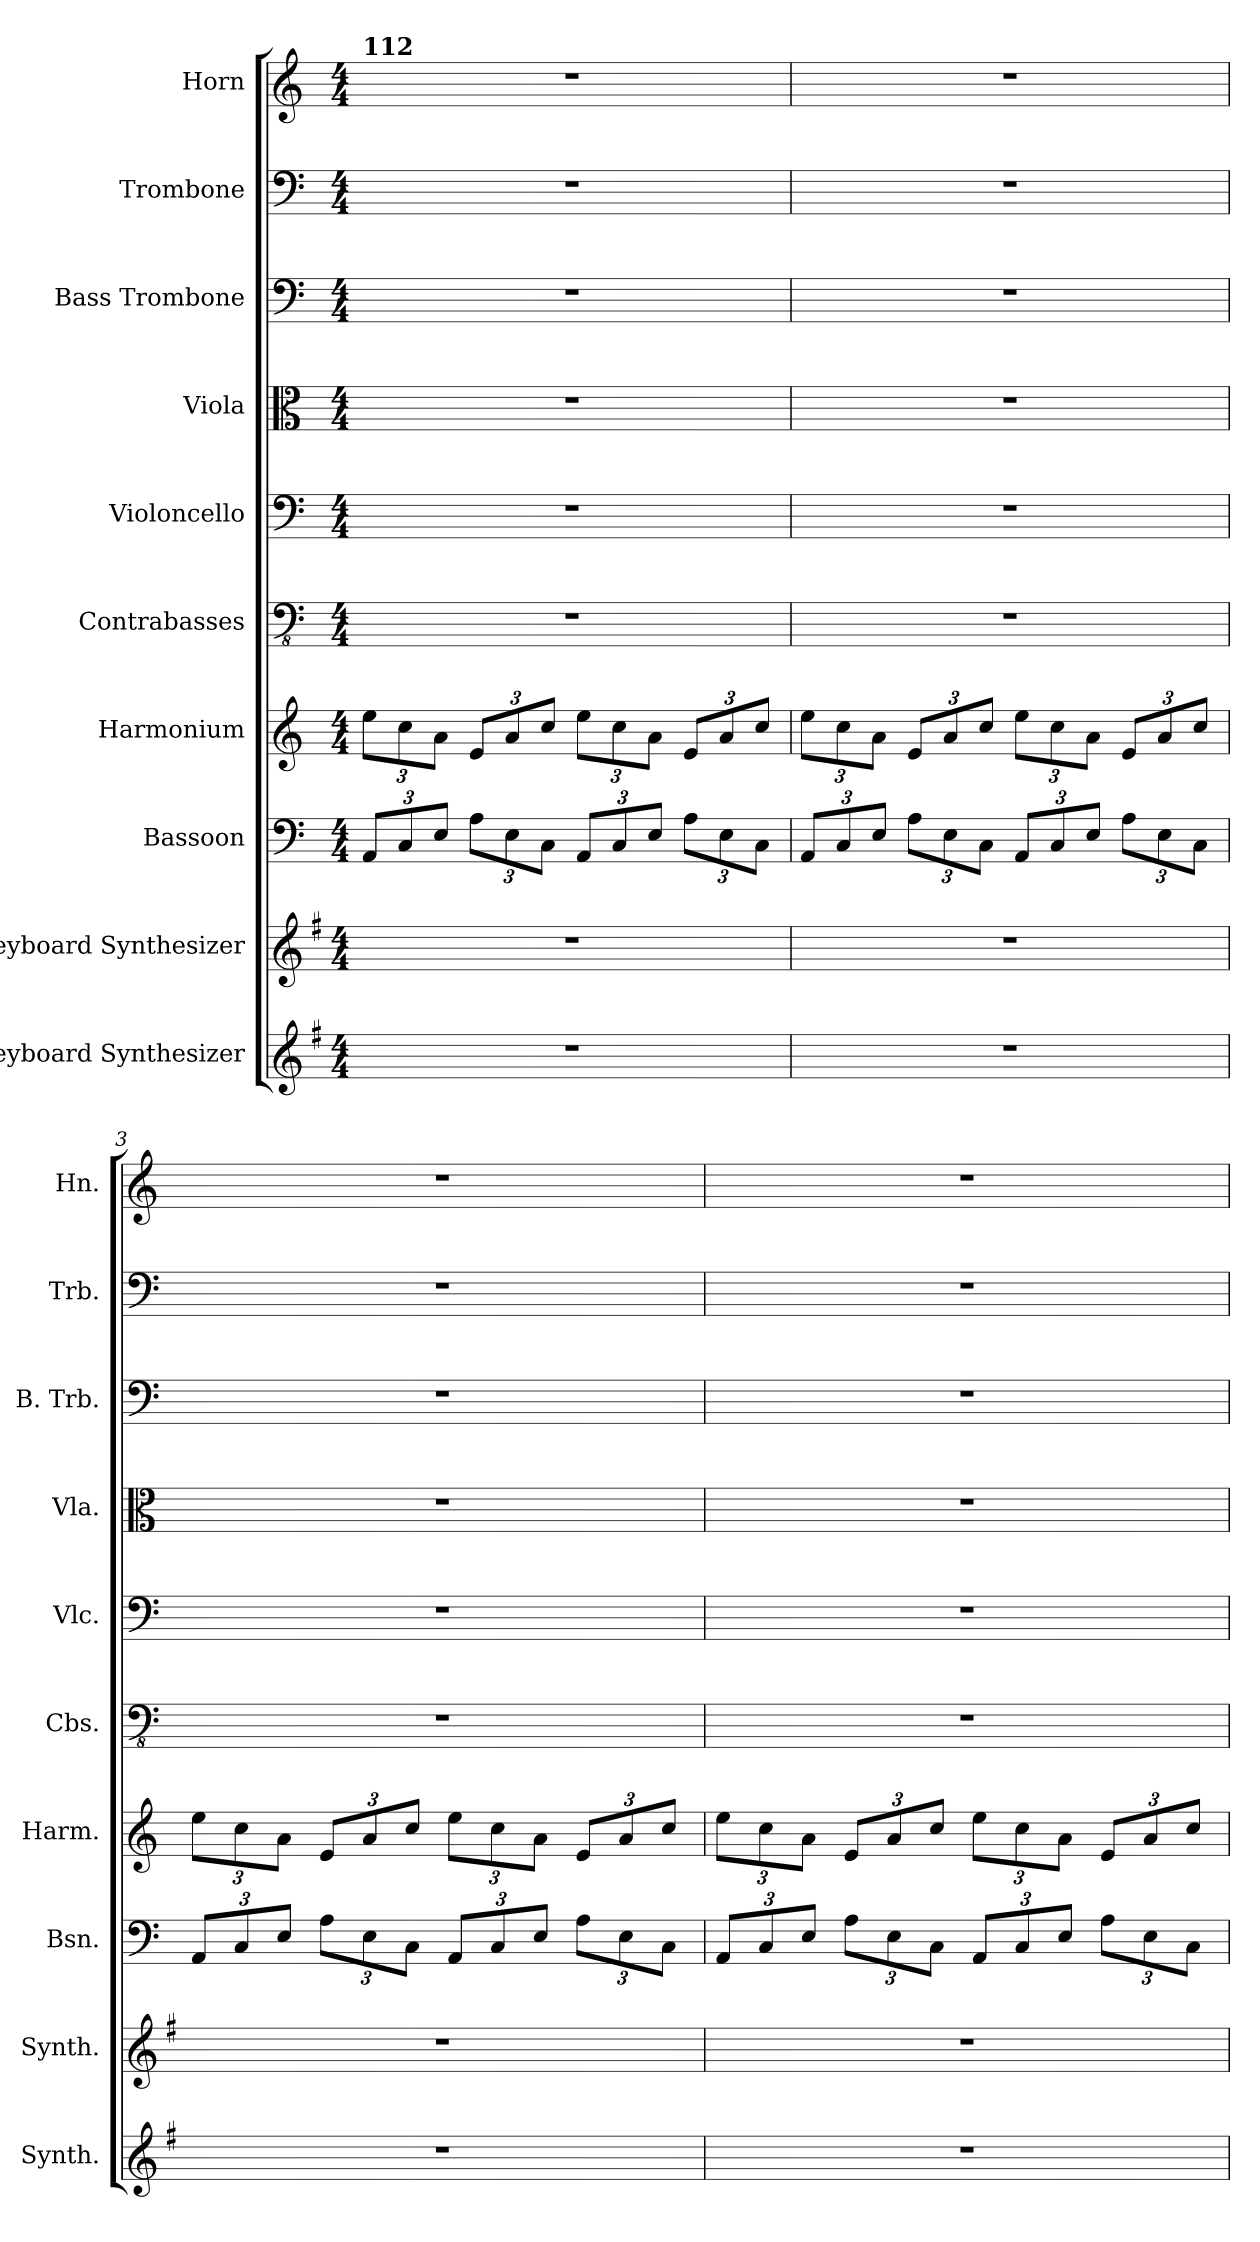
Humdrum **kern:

**kern	**kern	**kern	**kern	**kern	**kern	**kern	**kern	**kern	**kern
*part10	*part9	*part8	*part7	*part6	*part5	*part4	*part3	*part2	*part1
*staff10	*staff9	*staff8	*staff7	*staff6	*staff5	*staff4	*staff3	*staff2	*staff1
*I"Keyboard Synthesizer	*I"Keyboard Synthesizer	*I"Bassoon	*I"Harmonium	*I"Contrabasses	*I"Violoncello	*I"Viola	*I"Bass Trombone	*I"Trombone	*I"Horn
*I'Synth.	*I'Synth.	*I'Bsn.	*I'Harm.	*I'Cbs.	*I'Vlc.	*I'Vla.	*I'B. Trb.	*I'Trb.	*I'Hn.
*clefG2	*clefG2	*clefF4	*clefG2	*clefFv4	*clefF4	*clefC3	*clefF4	*clefF4	*clefG2
*ITrd4c7	*ITrd4c7	*	*	*	*	*	*	*	*ITrd4c7
*k[]	*k[]	*k[]	*k[]	*k[]	*k[]	*k[]	*k[]	*k[]	*k[b-]
*M4/4	*M4/4	*M4/4	*M4/4	*M4/4	*M4/4	*M4/4	*M4/4	*M4/4	*M4/4
*	*	*Xbrackettup	*Xbrackettup	*	*	*	*	*	*
=1	=1	=1	=1	=1	=1	=1	=1	=1	=1
!	!	!	!	!	!	!	!	!	!LO:TX:a:B:t=112
1r	1r	12AA/L	12ee\L	1r	1r	1r	1r	1r	1r
.	.	12C/	12cc\	.	.	.	.	.	.
.	.	12E/J	12a\J	.	.	.	.	.	.
.	.	12A\L	12e/L	.	.	.	.	.	.
.	.	12E\	12a/	.	.	.	.	.	.
.	.	12C\J	12cc/J	.	.	.	.	.	.
.	.	12AA/L	12ee\L	.	.	.	.	.	.
.	.	12C/	12cc\	.	.	.	.	.	.
.	.	12E/J	12a\J	.	.	.	.	.	.
.	.	12A\L	12e/L	.	.	.	.	.	.
.	.	12E\	12a/	.	.	.	.	.	.
.	.	12C\J	12cc/J	.	.	.	.	.	.
=2	=2	=2	=2	=2	=2	=2	=2	=2	=2
1r	1r	12AA/L	12ee\L	1r	1r	1r	1r	1r	1r
.	.	12C/	12cc\	.	.	.	.	.	.
.	.	12E/J	12a\J	.	.	.	.	.	.
.	.	12A\L	12e/L	.	.	.	.	.	.
.	.	12E\	12a/	.	.	.	.	.	.
.	.	12C\J	12cc/J	.	.	.	.	.	.
.	.	12AA/L	12ee\L	.	.	.	.	.	.
.	.	12C/	12cc\	.	.	.	.	.	.
.	.	12E/J	12a\J	.	.	.	.	.	.
.	.	12A\L	12e/L	.	.	.	.	.	.
.	.	12E\	12a/	.	.	.	.	.	.
.	.	12C\J	12cc/J	.	.	.	.	.	.
!!LO:LB:g=z
=3	=3	=3	=3	=3	=3	=3	=3	=3	=3
1r	1r	12AA/L	12ee\L	1r	1r	1r	1r	1r	1r
.	.	12C/	12cc\	.	.	.	.	.	.
.	.	12E/J	12a\J	.	.	.	.	.	.
.	.	12A\L	12e/L	.	.	.	.	.	.
.	.	12E\	12a/	.	.	.	.	.	.
.	.	12C\J	12cc/J	.	.	.	.	.	.
.	.	12AA/L	12ee\L	.	.	.	.	.	.
.	.	12C/	12cc\	.	.	.	.	.	.
.	.	12E/J	12a\J	.	.	.	.	.	.
.	.	12A\L	12e/L	.	.	.	.	.	.
.	.	12E\	12a/	.	.	.	.	.	.
.	.	12C\J	12cc/J	.	.	.	.	.	.
=4	=4	=4	=4	=4	=4	=4	=4	=4	=4
1r	1r	12AA/L	12ee\L	1r	1r	1r	1r	1r	1r
.	.	12C/	12cc\	.	.	.	.	.	.
.	.	12E/J	12a\J	.	.	.	.	.	.
.	.	12A\L	12e/L	.	.	.	.	.	.
.	.	12E\	12a/	.	.	.	.	.	.
.	.	12C\J	12cc/J	.	.	.	.	.	.
.	.	12AA/L	12ee\L	.	.	.	.	.	.
.	.	12C/	12cc\	.	.	.	.	.	.
.	.	12E/J	12a\J	.	.	.	.	.	.
.	.	12A\L	12e/L	.	.	.	.	.	.
.	.	12E\	12a/	.	.	.	.	.	.
.	.	12C\J	12cc/J	.	.	.	.	.	.
=	=	=	=	=	=	=	=	=	=
*-	*-	*-	*-	*-	*-	*-	*-	*-	*-
